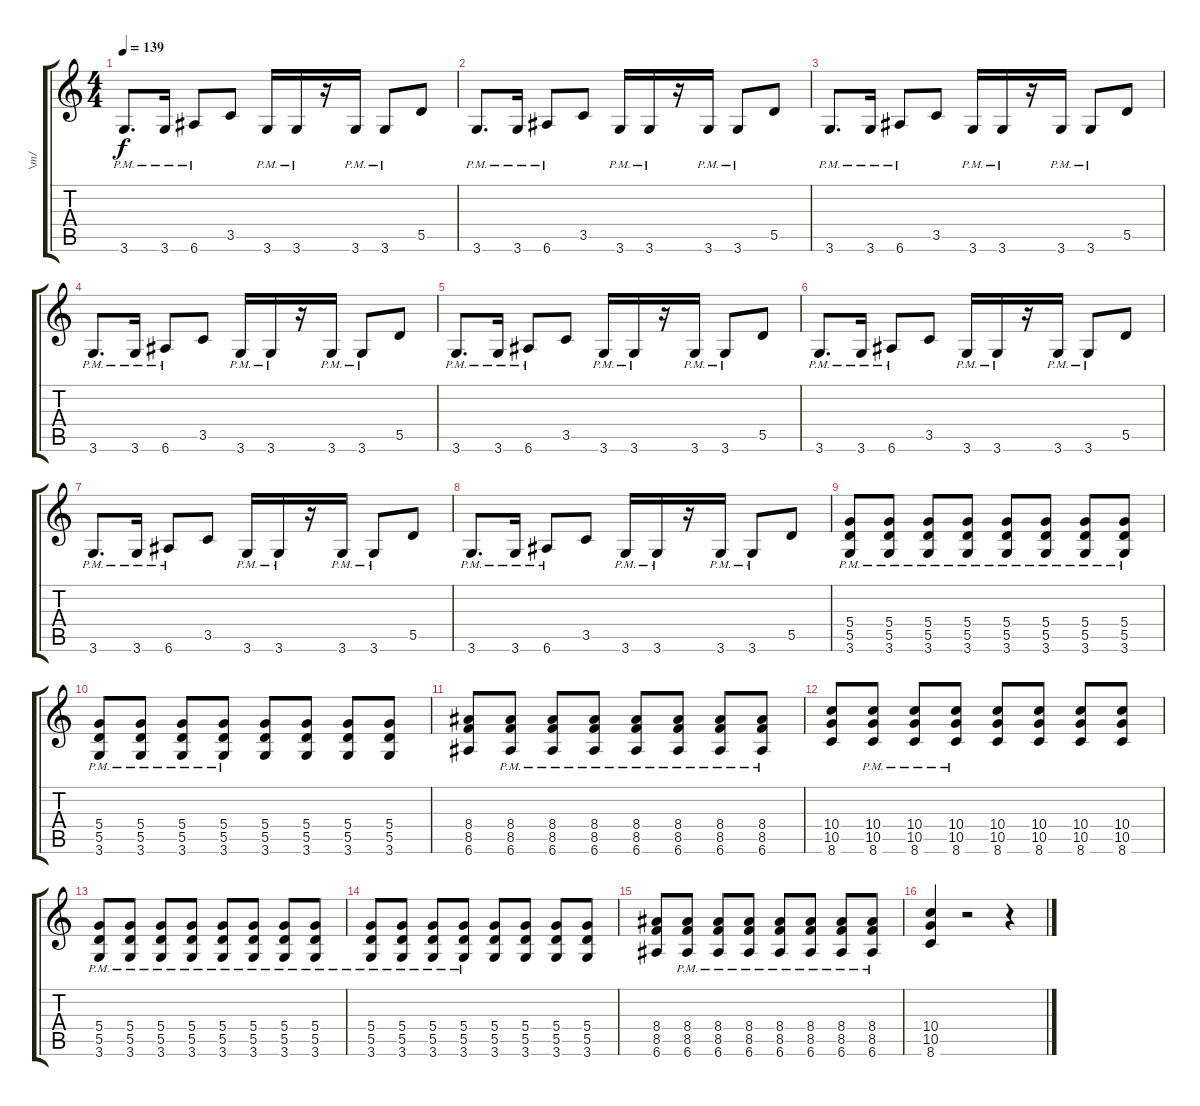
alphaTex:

\track ("\\m/" "\\m/") {instrument distortionguitar}
\staff {score tabs}
\tuning (E4 B3 G3 D3 A2 E2) {hide}
\ts (4 4)
\tempo 139
\clef g2
\ks c
3.6{pm}.8{d dy f} 3.6{pm}.16 6.6{pm}.8 3.5.8 3.6{pm}.16 3.6{pm}.16 r.16 3.6{pm}.16 3.6{pm}.8 5.5.8 |
3.6{pm}.8{d} 3.6{pm}.16 6.6{pm}.8 3.5.8 3.6{pm}.16 3.6{pm}.16 r.16 3.6{pm}.16 3.6{pm}.8 5.5.8 |
3.6{pm}.8{d} 3.6{pm}.16 6.6{pm}.8 3.5.8 3.6{pm}.16 3.6{pm}.16 r.16 3.6{pm}.16 3.6{pm}.8 5.5.8 |
3.6{pm}.8{d} 3.6{pm}.16 6.6{pm}.8 3.5.8 3.6{pm}.16 3.6{pm}.16 r.16 3.6{pm}.16 3.6{pm}.8 5.5.8 |
3.6{pm}.8{d} 3.6{pm}.16 6.6{pm}.8 3.5.8 3.6{pm}.16 3.6{pm}.16 r.16 3.6{pm}.16 3.6{pm}.8 5.5.8 |
3.6{pm}.8{d} 3.6{pm}.16 6.6{pm}.8 3.5.8 3.6{pm}.16 3.6{pm}.16 r.16 3.6{pm}.16 3.6{pm}.8 5.5.8 |
3.6{pm}.8{d} 3.6{pm}.16 6.6{pm}.8 3.5.8 3.6{pm}.16 3.6{pm}.16 r.16 3.6{pm}.16 3.6{pm}.8 5.5.8 |
3.6{pm}.8{d} 3.6{pm}.16 6.6{pm}.8 3.5.8 3.6{pm}.16 3.6{pm}.16 r.16 3.6{pm}.16 3.6{pm}.8 5.5.8 |
(5.4{pm} 5.5{pm} 3.6{pm}).8 (5.4{pm} 5.5{pm} 3.6{pm}).8 (5.4{pm} 5.5{pm} 3.6{pm}).8 (5.4{pm} 5.5{pm} 3.6{pm}).8 (5.4{pm} 5.5{pm} 3.6{pm}).8 (5.4{pm} 5.5{pm} 3.6{pm}).8 (5.4{pm} 5.5{pm} 3.6{pm}).8 (5.4{pm} 5.5{pm} 3.6{pm}).8 |
(5.4{pm} 5.5{pm} 3.6{pm}).8 (5.4{pm} 5.5{pm} 3.6{pm}).8 (5.4{pm} 5.5{pm} 3.6{pm}).8 (5.4{pm} 5.5{pm} 3.6{pm}).8 (5.4 5.5 3.6).8 (5.4 5.5 3.6).8 (5.4 5.5 3.6).8 (5.4 5.5 3.6).8 |
(8.4 8.5 6.6).8 (8.4{pm} 8.5{pm} 6.6{pm}).8 (8.4{pm} 8.5{pm} 6.6{pm}).8 (8.4{pm} 8.5{pm} 6.6{pm}).8 (8.4{pm} 8.5{pm} 6.6{pm}).8 (8.4{pm} 8.5{pm} 6.6{pm}).8 (8.4{pm} 8.5{pm} 6.6{pm}).8 (8.4{pm} 8.5{pm} 6.6{pm}).8 |
(10.4 10.5 8.6).8 (10.4{pm} 10.5{pm} 8.6{pm}).8 (10.4{pm} 10.5{pm} 8.6{pm}).8 (10.4{pm} 10.5{pm} 8.6{pm}).8 (10.4 10.5 8.6).8 (10.4 10.5 8.6).8 (10.4 10.5 8.6).8 (10.4 10.5 8.6).8 |
(5.4{pm} 5.5{pm} 3.6{pm}).8 (5.4{pm} 5.5{pm} 3.6{pm}).8 (5.4{pm} 5.5{pm} 3.6{pm}).8 (5.4{pm} 5.5{pm} 3.6{pm}).8 (5.4{pm} 5.5{pm} 3.6{pm}).8 (5.4{pm} 5.5{pm} 3.6{pm}).8 (5.4{pm} 5.5{pm} 3.6{pm}).8 (5.4{pm} 5.5{pm} 3.6{pm}).8 |
(5.4{pm} 5.5{pm} 3.6{pm}).8 (5.4{pm} 5.5{pm} 3.6{pm}).8 (5.4{pm} 5.5{pm} 3.6{pm}).8 (5.4{pm} 5.5{pm} 3.6{pm}).8 (5.4 5.5 3.6).8 (5.4 5.5 3.6).8 (5.4 5.5 3.6).8 (5.4 5.5 3.6).8 |
(8.4 8.5 6.6).8 (8.4{pm} 8.5{pm} 6.6{pm}).8 (8.4{pm} 8.5{pm} 6.6{pm}).8 (8.4{pm} 8.5{pm} 6.6{pm}).8 (8.4{pm} 8.5{pm} 6.6{pm}).8 (8.4{pm} 8.5{pm} 6.6{pm}).8 (8.4{pm} 8.5{pm} 6.6{pm}).8 (8.4{pm} 8.5{pm} 6.6{pm}).8 |
(10.4 10.5 8.6).4 r.2 r.4
